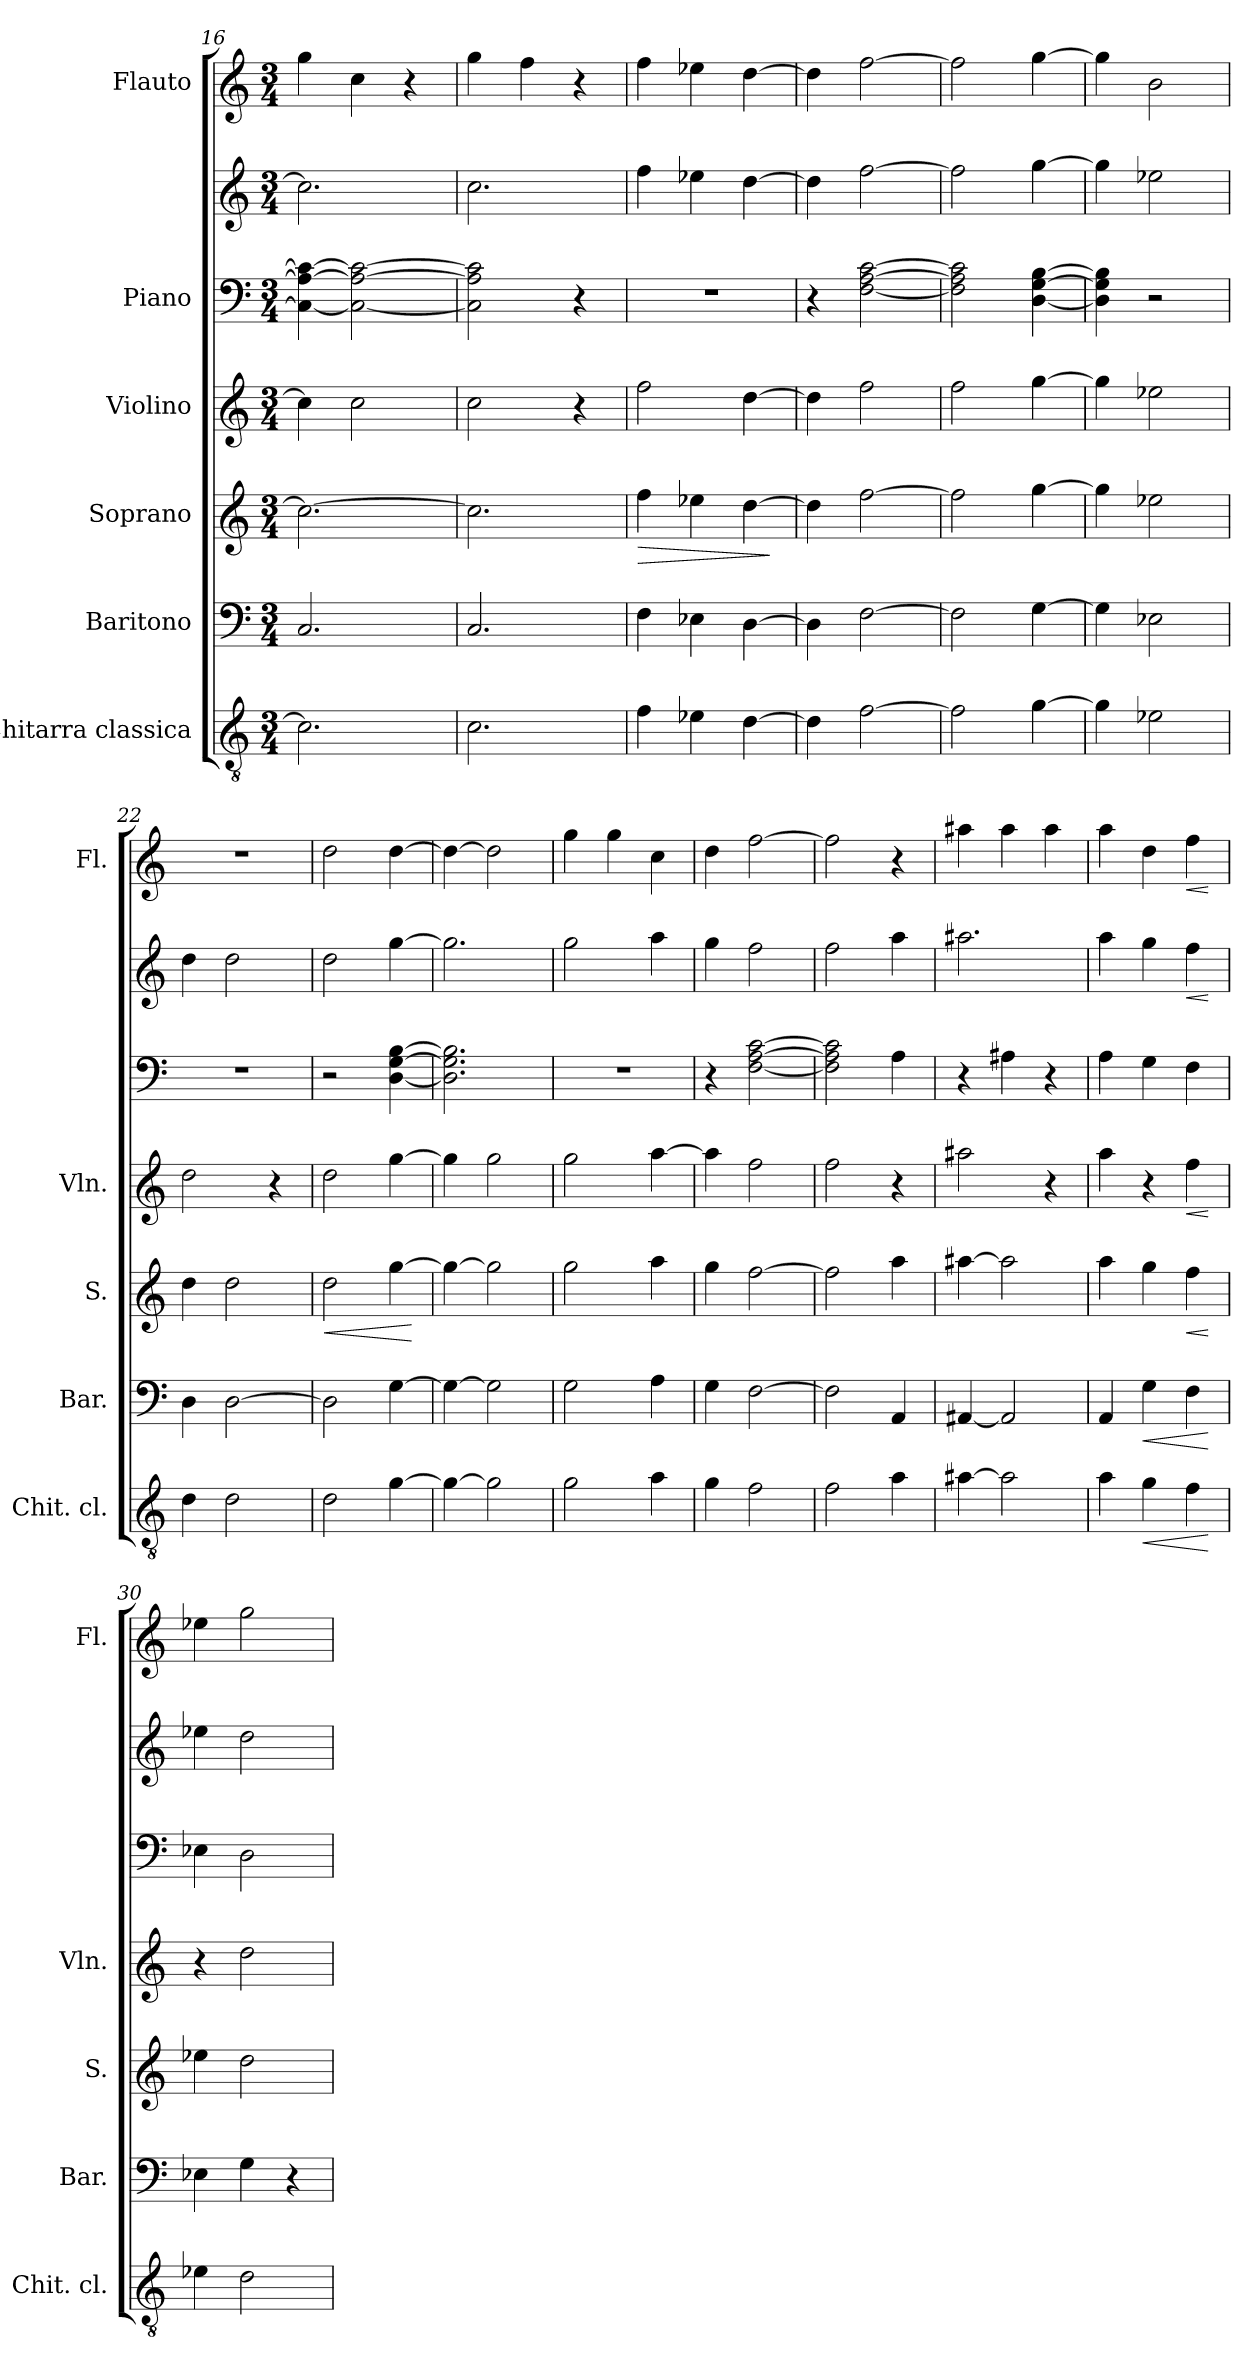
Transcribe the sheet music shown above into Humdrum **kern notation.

**kern	**dynam	**kern	**dynam	**kern	**dynam	**kern	**dynam	**kern	**kern	**dynam	**kern	**dynam
*part6	*part6	*part5	*part5	*part4	*part4	*part3	*part3	*part2	*part2	*part2	*part1	*part1
*staff7	*staff7	*staff6	*staff6	*staff5	*staff5	*staff4	*staff4	*staff3	*staff2	*staff2/3	*staff1	*staff1
*I"Chitarra classica	*	*I"Baritono	*	*I"Soprano	*	*I"Violino	*	*I"Piano	*	*	*I"Flauto	*
*I'Chit. cl.	*	*I'Bar.	*	*I'S.	*	*I'Vln.	*	*	*	*	*I'Fl.	*
*clefGv2	*	*clefF4	*	*clefG2	*	*clefG2	*	*clefF4	*clefG2	*	*clefG2	*
*k[]	*	*k[]	*	*k[]	*	*k[]	*	*k[]	*k[]	*	*k[]	*
*M3/4	*	*M3/4	*	*M3/4	*	*M3/4	*	*M3/4	*M3/4	*	*M3/4	*
=16	=16	=16	=16	=16	=16	=16	=16	=16	=16	=16	=16	=16
2.c\]	.	2.C/	.	2.cc\_	.	4cc\]	.	4C\_ 4A\_ 4c\_	2.cc\]	.	4gg\	.
.	.	.	.	.	.	2cc\	.	2C\_ 2A\_ 2c\_	.	.	4cc\	.
.	.	.	.	.	.	.	.	.	.	.	4r	.
=17	=17	=17	=17	=17	=17	=17	=17	=17	=17	=17	=17	=17
2.c\	.	2.C/	.	2.cc\]	.	2cc\	.	2C\] 2A\] 2c\]	2.cc\	.	4gg\	.
.	.	.	.	.	.	.	.	.	.	.	4ff\	.
.	.	.	.	.	.	4r	.	4r	.	.	4r	.
!!LO:PB:g=z
=18	=18	=18	=18	=18	=18	=18	=18	=18	=18	=18	=18	=18
!	!	!	!	!	!LO:HP:b	!	!	!	!	!	!	!
4f\	.	4F\	.	4ff\	>	2ff\	.	2.r	4ff\	.	4ff\	.
4e-X\	.	4E-X\	.	4ee-X\	.	.	.	.	4ee-X\	.	4ee-X\	.
[4d\	.	[4D\	.	[4dd\	.	[4dd\	.	.	[4dd\	.	[4dd\	.
.	.	.	.	.	]	.	.	.	.	.	.	.
=19	=19	=19	=19	=19	=19	=19	=19	=19	=19	=19	=19	=19
4d\]	.	4D\]	.	4dd\]	.	4dd\]	.	4r	4dd\]	.	4dd\]	.
[2f\	.	[2F\	.	[2ff\	.	2ff\	.	[2F\ [2A\ [2c\	[2ff\	.	[2ff\	.
=20	=20	=20	=20	=20	=20	=20	=20	=20	=20	=20	=20	=20
2f\]	.	2F\]	.	2ff\]	.	2ff\	.	2F\] 2A\] 2c\]	2ff\]	.	2ff\]	.
[4g\	.	[4G\	.	[4gg\	.	[4gg\	.	[4D\ [4G\ [4B\	[4gg\	.	[4gg\	.
=21	=21	=21	=21	=21	=21	=21	=21	=21	=21	=21	=21	=21
4g\]	.	4G\]	.	4gg\]	.	4gg\]	.	4D\] 4G\] 4B\]	4gg\]	.	4gg\]	.
2e-X\	.	2E-X\	.	2ee-X\	.	2ee-X\	.	2r	2ee-X\	.	2b\	.
=22	=22	=22	=22	=22	=22	=22	=22	=22	=22	=22	=22	=22
4d\	.	4D\	.	4dd\	.	2dd\	.	2.r	4dd\	.	2.r	.
2d\	.	[2D\	.	2dd\	.	.	.	.	2dd\	.	.	.
.	.	.	.	.	.	4r	.	.	.	.	.	.
=23	=23	=23	=23	=23	=23	=23	=23	=23	=23	=23	=23	=23
!	!	!	!	!	!LO:HP:b	!	!	!	!	!	!	!
2d\	.	2D\]	.	2dd\	<	2dd\	.	2r	2dd\	.	2dd\	.
[4g\	.	[4G\	.	[4gg\	.	[4gg\	.	[4D\ [4G\ [4B\	[4gg\	.	[4dd\	.
.	.	.	.	.	[	.	.	.	.	.	.	.
=24	=24	=24	=24	=24	=24	=24	=24	=24	=24	=24	=24	=24
4g\_	.	4G\_	.	4gg\_	.	4gg\]	.	2.D\] 2.G\] 2.B\]	2.gg\]	.	4dd\_	.
2g\]	.	2G\]	.	2gg\]	.	2gg\	.	.	.	.	2dd\]	.
=25	=25	=25	=25	=25	=25	=25	=25	=25	=25	=25	=25	=25
2g\	.	2G\	.	2gg\	.	2gg\	.	2.r	2gg\	.	4gg\	.
.	.	.	.	.	.	.	.	.	.	.	4gg\	.
4a\	.	4A\	.	4aa\	.	[4aa\	.	.	4aa\	.	4cc\	.
=26	=26	=26	=26	=26	=26	=26	=26	=26	=26	=26	=26	=26
4g\	.	4G\	.	4gg\	.	4aa\]	.	4r	4gg\	.	4dd\	.
2f\	.	[2F\	.	[2ff\	.	2ff\	.	[2F\ [2A\ [2c\	2ff\	.	[2ff\	.
=27	=27	=27	=27	=27	=27	=27	=27	=27	=27	=27	=27	=27
2f\	.	2F\]	.	2ff\]	.	2ff\	.	2F\] 2A\] 2c\]	2ff\	.	2ff\]	.
4a\	.	4AA/	.	4aa\	.	4r	.	4A\	4aa\	.	4r	.
=28	=28	=28	=28	=28	=28	=28	=28	=28	=28	=28	=28	=28
[4a#X\	.	[4AA#X/	.	[4aa#X\	.	2aa#X\	.	4r	2.aa#X\	.	4aa#X\	.
2a#\]	.	2AA#/]	.	2aa#\]	.	.	.	4A#X\	.	.	4aa#\	.
.	.	.	.	.	.	4r	.	4r	.	.	4aa#\	.
!!LO:PB:g=z
=29	=29	=29	=29	=29	=29	=29	=29	=29	=29	=29	=29	=29
4a\	.	4AA/	.	4aa\	.	4aa\	.	4A\	4aa\	.	4aa\	.
!	!LO:HP:b	!	!LO:HP:b	!	!	!	!	!	!	!	!	!
4g\	<	4G\	<	4gg\	.	4r	.	4G\	4gg\	.	4dd\	.
!	!	!	!	!	!LO:HP:b	!	!LO:HP:b	!	!	!LO:HP:b	!	!LO:HP:b
4f\	.	4F\	.	4ff\	<	4ff\	<	4F\	4ff\	<	4ff\	<
.	[	.	[	.	[	.	[	.	.	[	.	[
=30	=30	=30	=30	=30	=30	=30	=30	=30	=30	=30	=30	=30
4e-X\	.	4E-X\	.	4ee-X\	.	4r	.	4E-X\	4ee-X\	.	4ee-X\	.
2d\	.	4G\	.	2dd\	.	2dd\	.	2D\	2dd\	.	2gg\	.
.	.	4r	.	.	.	.	.	.	.	.	.	.
=	=	=	=	=	=	=	=	=	=	=	=	=
*-	*-	*-	*-	*-	*-	*-	*-	*-	*-	*-	*-	*-
